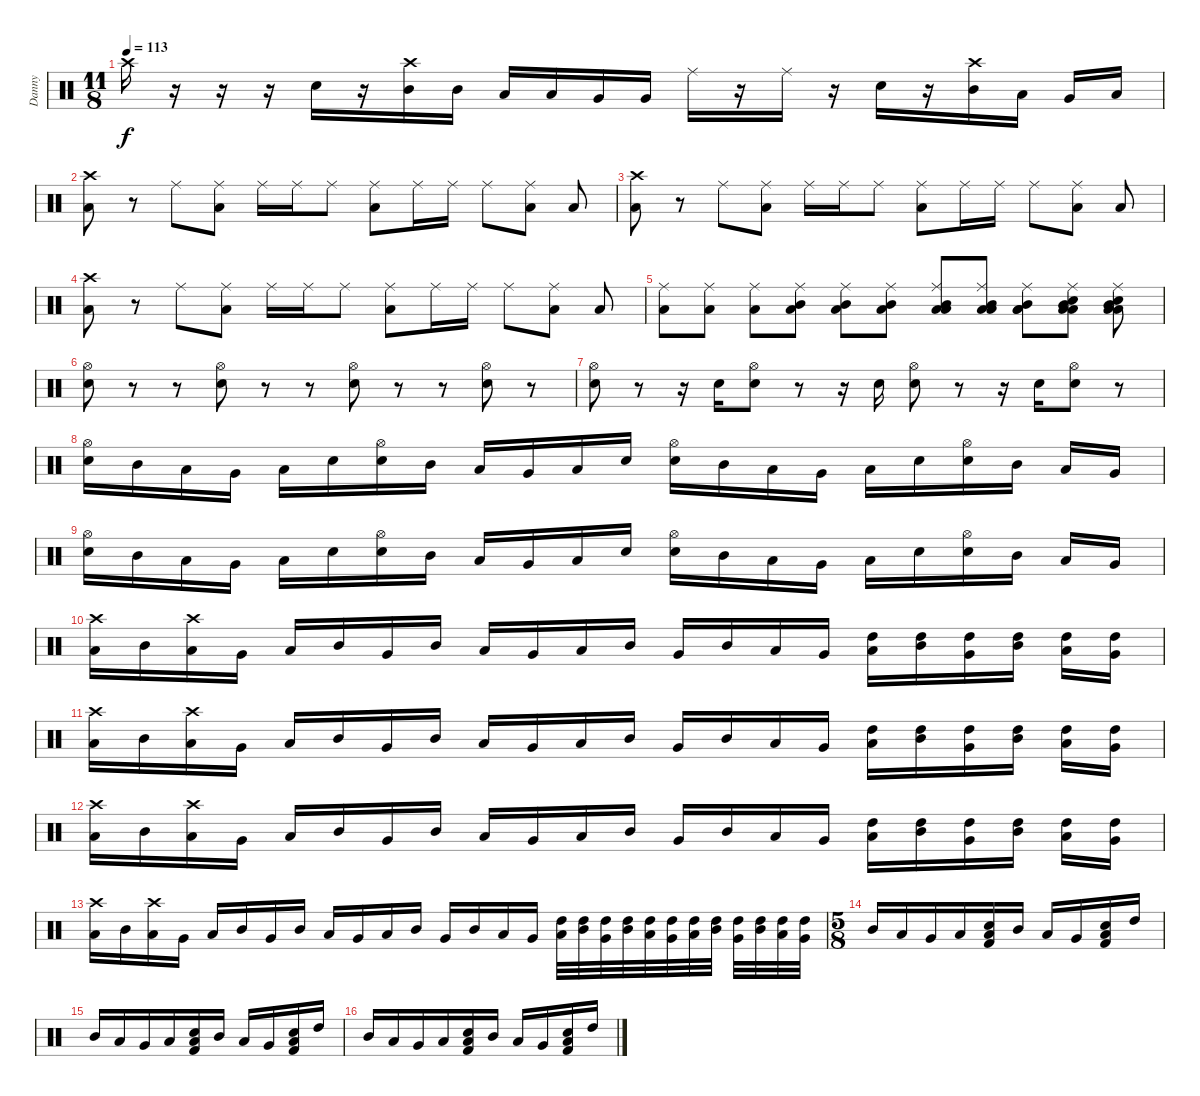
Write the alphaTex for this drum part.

\track ("Danny" "Danny") {instrument percussion}
\staff {score}
\articulation defaults
\ts (11 8)
\tempo 113
\clef neutral
\ks c "Crash high (hit)".16{dy f}
r.16 r.16 r.16 "Snare (hit) 2".16 r.16 ("Crash high (hit)" "Mid Tom (hit)").16 "Mid Tom (hit)".16 "Low Tom (hit)".16 "Low Tom (hit)".16 "Very Low Tom (hit)".16 "Very Low Tom (hit)".16 "Ride (middle)".16 r.16 "Ride (middle)".16 r.16 "Snare (hit) 2".16 r.16 ("Crash high (hit)" "Mid Tom (hit)").16 "Low Tom (hit)".16 "Very Low Tom (hit)".16 "Low Floor Tom (hit)".16 |
("Crash high (hit)" "Low Tom (hit)").8 r.8 "Ride (middle)".8 ("Ride (middle)" "Low Tom (hit)").8 "Ride (middle)".16 "Ride (middle)".16 "Ride (middle)".8 ("Ride (middle)" "Low Tom (hit)").8 "Ride (middle)".16 "Ride (middle)".16 "Ride (middle)".8 ("Ride (middle)" "Low Tom (hit)").8 "Low Tom (hit)".8 |
("Crash high (hit)" "Low Tom (hit)").8 r.8 "Ride (middle)".8 ("Ride (middle)" "Low Tom (hit)").8 "Ride (middle)".16 "Ride (middle)".16 "Ride (middle)".8 ("Ride (middle)" "Low Tom (hit)").8 "Ride (middle)".16 "Ride (middle)".16 "Ride (middle)".8 ("Ride (middle)" "Low Tom (hit)").8 "Low Tom (hit)".8 |
("Crash high (hit)" "Low Tom (hit)").8 r.8 "Ride (middle)".8 ("Ride (middle)" "Low Tom (hit)").8 "Ride (middle)".16 "Ride (middle)".16 "Ride (middle)".8 ("Ride (middle)" "Low Tom (hit)").8 "Ride (middle)".16 "Ride (middle)".16 "Ride (middle)".8 ("Ride (middle)" "Low Tom (hit)").8 "Low Tom (hit)".8 |
("Ride (middle)" "Low Tom (hit)").8 ("Ride (middle)" "Low Tom (hit)").8 ("Ride (middle)" "Low Tom (hit)").8 ("Ride (middle)" "Mid Tom (hit)" "Low Tom (hit)").8 ("Ride (middle)" "Mid Tom (hit)" "Low Tom (hit)").8 ("Ride (middle)" "Mid Tom (hit)" "Low Tom (hit)").8 ("Ride (middle)" "Low Floor Tom (hit)" "Mid Tom (hit)" "Low Tom (hit)").8 ("Ride (middle)" "Low Floor Tom (hit)" "Mid Tom (hit)" "Low Tom (hit)").8 ("Ride (middle)" "Low Floor Tom (hit)" "Mid Tom (hit)" "Low Tom (hit)").8 ("Snare (hit) 2" "Ride (middle)" "Low Floor Tom (hit)" "Mid Tom (hit)" "Low Tom (hit)").8 ("Snare (hit) 2" "Ride (middle)" "Low Floor Tom (hit)" "Mid Tom (hit)" "Low Tom (hit)").8 |
("Snare (hit) 2" "Hi-Hat (open)").8 r.8 r.8 ("Snare (hit) 2" "Hi-Hat (open)").8 r.8 r.8 ("Snare (hit) 2" "Hi-Hat (open)").8 r.8 r.8 ("Snare (hit) 2" "Hi-Hat (open)").8 r.8 |
("Snare (hit) 2" "Hi-Hat (open)").8 r.8 r.16 "Snare (hit) 2".16 ("Snare (hit) 2" "Hi-Hat (open)").8 r.8 r.16 "Snare (hit) 2".16 ("Snare (hit) 2" "Hi-Hat (open)").8 r.8 r.16 "Snare (hit) 2".16 ("Snare (hit) 2" "Hi-Hat (open)").8 r.8 |
("Snare (hit) 2" "Hi-Hat (open)").16 "Mid Tom (hit)".16 "Low Tom (hit)".16 "Very Low Tom (hit)".16 "Low Floor Tom (hit)".16 "Snare (hit) 2".16 ("Snare (hit) 2" "Hi-Hat (open)").16 "Mid Tom (hit)".16 "Low Tom (hit)".16 "Very Low Tom (hit)".16 "Low Floor Tom (hit)".16 "Snare (hit) 2".16 ("Snare (hit) 2" "Hi-Hat (open)").16 "Mid Tom (hit)".16 "Low Tom (hit)".16 "Very Low Tom (hit)".16 "Low Floor Tom (hit)".16 "Snare (hit) 2".16 ("Snare (hit) 2" "Hi-Hat (open)").16 "Mid Tom (hit)".16 "Low Tom (hit)".16 "Very Low Tom (hit)".16 |
("Snare (hit) 2" "Hi-Hat (open)").16 "Mid Tom (hit)".16 "Low Tom (hit)".16 "Very Low Tom (hit)".16 "Low Floor Tom (hit)".16 "Snare (hit) 2".16 ("Snare (hit) 2" "Hi-Hat (open)").16 "Mid Tom (hit)".16 "Low Tom (hit)".16 "Very Low Tom (hit)".16 "Low Floor Tom (hit)".16 "Snare (hit) 2".16 ("Snare (hit) 2" "Hi-Hat (open)").16 "Mid Tom (hit)".16 "Low Tom (hit)".16 "Very Low Tom (hit)".16 "Low Floor Tom (hit)".16 "Snare (hit) 2".16 ("Snare (hit) 2" "Hi-Hat (open)").16 "Mid Tom (hit)".16 "Low Tom (hit)".16 "Very Low Tom (hit)".16 |
("Crash high (hit)" "Low Floor Tom (hit)").16 "Mid Tom (hit)".16 ("Crash high (hit)" "Low Tom (hit)").16 "Very Low Tom (hit)".16 "Low Floor Tom (hit)".16 "Mid Tom (hit)".16 "Very Low Tom (hit)".16 "Mid Tom (hit)".16 "Low Tom (hit)".16 "Very Low Tom (hit)".16 "Low Floor Tom (hit)".16 "Mid Tom (hit)".16 "Very Low Tom (hit)".16 "Mid Tom (hit)".16 "Low Tom (hit)".16 "Very Low Tom (hit)".16 ("High Tom (hit)" "Low Floor Tom (hit)").16 ("High Tom (hit)" "Mid Tom (hit)").16 ("High Tom (hit)" "Very Low Tom (hit)").16 ("High Tom (hit)" "Mid Tom (hit)").16 ("High Tom (hit)" "Low Tom (hit)").16 ("High Tom (hit)" "Very Low Tom (hit)").16 |
("Crash high (hit)" "Low Floor Tom (hit)").16 "Mid Tom (hit)".16 ("Crash high (hit)" "Low Tom (hit)").16 "Very Low Tom (hit)".16 "Low Floor Tom (hit)".16 "Mid Tom (hit)".16 "Very Low Tom (hit)".16 "Mid Tom (hit)".16 "Low Tom (hit)".16 "Very Low Tom (hit)".16 "Low Floor Tom (hit)".16 "Mid Tom (hit)".16 "Very Low Tom (hit)".16 "Mid Tom (hit)".16 "Low Tom (hit)".16 "Very Low Tom (hit)".16 ("High Tom (hit)" "Low Floor Tom (hit)").16 ("High Tom (hit)" "Mid Tom (hit)").16 ("High Tom (hit)" "Very Low Tom (hit)").16 ("High Tom (hit)" "Mid Tom (hit)").16 ("High Tom (hit)" "Low Tom (hit)").16 ("High Tom (hit)" "Very Low Tom (hit)").16 |
("Crash high (hit)" "Low Floor Tom (hit)").16 "Mid Tom (hit)".16 ("Crash high (hit)" "Low Tom (hit)").16 "Very Low Tom (hit)".16 "Low Floor Tom (hit)".16 "Mid Tom (hit)".16 "Very Low Tom (hit)".16 "Mid Tom (hit)".16 "Low Tom (hit)".16 "Very Low Tom (hit)".16 "Low Floor Tom (hit)".16 "Mid Tom (hit)".16 "Very Low Tom (hit)".16 "Mid Tom (hit)".16 "Low Tom (hit)".16 "Very Low Tom (hit)".16 ("High Tom (hit)" "Low Floor Tom (hit)").16 ("High Tom (hit)" "Mid Tom (hit)").16 ("High Tom (hit)" "Very Low Tom (hit)").16 ("High Tom (hit)" "Mid Tom (hit)").16 ("High Tom (hit)" "Low Tom (hit)").16 ("High Tom (hit)" "Very Low Tom (hit)").16 |
("Crash high (hit)" "Low Floor Tom (hit)").16 "Mid Tom (hit)".16 ("Crash high (hit)" "Low Tom (hit)").16 "Very Low Tom (hit)".16 "Low Floor Tom (hit)".16 "Mid Tom (hit)".16 "Very Low Tom (hit)".16 "Mid Tom (hit)".16 "Low Tom (hit)".16 "Very Low Tom (hit)".16 "Low Floor Tom (hit)".16 "Mid Tom (hit)".16 "Very Low Tom (hit)".16 "Mid Tom (hit)".16 "Low Tom (hit)".16 "Very Low Tom (hit)".16 ("High Tom (hit)" "Low Floor Tom (hit)").32 ("High Tom (hit)" "Mid Tom (hit)").32 ("High Tom (hit)" "Very Low Tom (hit)").32 ("High Tom (hit)" "Mid Tom (hit)").32 ("High Tom (hit)" "Low Tom (hit)").32 ("High Tom (hit)" "Very Low Tom (hit)").32 ("High Tom (hit)" "Low Floor Tom (hit)").32 ("High Tom (hit)" "Mid Tom (hit)").32 ("High Tom (hit)" "Very Low Tom (hit)").32 ("High Tom (hit)" "Mid Tom (hit)").32 ("High Tom (hit)" "Low Tom (hit)").32 ("High Tom (hit)" "Very Low Tom (hit)").32 |
\ts (5 8)
"Mid Tom (hit)".16 "Low Tom (hit)".16 "Very Low Tom (hit)".16 "Low Floor Tom (hit)".16 ("Electric Snare (hit)" "Low Floor Tom (hit)" "Kick (hit) 2").16 "Mid Tom (hit)".16 "Low Tom (hit)".16 "Very Low Tom (hit)".16 ("Electric Snare (hit)" "Low Floor Tom (hit)" "Kick (hit) 2").16 "High Tom (hit)".16 |
"Mid Tom (hit)".16 "Low Tom (hit)".16 "Very Low Tom (hit)".16 "Low Floor Tom (hit)".16 ("Electric Snare (hit)" "Low Floor Tom (hit)" "Kick (hit) 2").16 "Mid Tom (hit)".16 "Low Tom (hit)".16 "Very Low Tom (hit)".16 ("Electric Snare (hit)" "Low Floor Tom (hit)" "Kick (hit) 2").16 "High Tom (hit)".16 |
"Mid Tom (hit)".16 "Low Tom (hit)".16 "Very Low Tom (hit)".16 "Low Floor Tom (hit)".16 ("Electric Snare (hit)" "Low Floor Tom (hit)" "Kick (hit) 2").16 "Mid Tom (hit)".16 "Low Tom (hit)".16 "Very Low Tom (hit)".16 ("Electric Snare (hit)" "Low Floor Tom (hit)" "Kick (hit) 2").16 "High Tom (hit)".16
